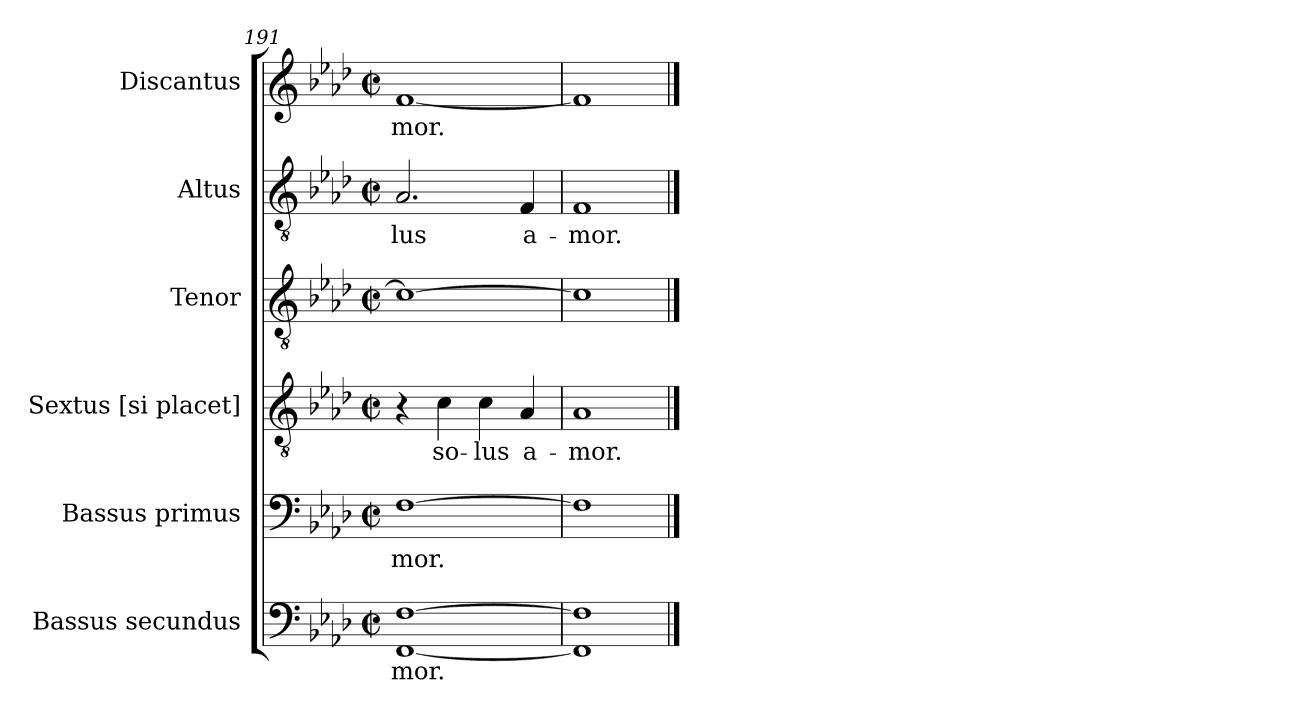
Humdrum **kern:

**kern	**text	**kern	**text	**kern	**text	**kern	**kern	**text	**kern	**text
*part6	*part6	*part5	*part5	*part4	*part4	*part3	*part2	*part2	*part1	*part1
*staff6	*staff6	*staff5	*staff5	*staff4	*staff4	*staff3	*staff2	*staff2	*staff1	*staff1
*I"Bassus secundus	*	*I"Bassus primus	*	*I"Sextus [si placet]	*	*I"Tenor	*I"Altus	*	*I"Discantus	*
*I'Bass.	*	*I'Bass.	*	*	*	*I'T.	*	*	*	*
*clefF4	*	*clefF4	*	*clefGv2	*	*clefGv2	*clefGv2	*	*clefG2	*
*	*	*	*	*ITrd7c12	*	*ITrd7c12	*ITrd7c12	*	*	*
*k[b-e-a-d-]	*	*k[b-e-a-d-]	*	*k[b-e-a-d-]	*	*k[b-e-a-d-]	*k[b-e-a-d-]	*	*k[b-e-a-d-]	*
*A-:	*	*A-:	*	*A-:	*	*A-:	*A-:	*	*A-:	*
*M2/2	*	*M2/2	*	*M2/2	*	*M2/2	*M2/2	*	*M2/2	*
*met(c|)	*	*met(c|)	*	*met(c|)	*	*met(c|)	*met(c|)	*	*met(c|)	*
=191	=191	=191	=191	=191	=191	=191	=191	=191	=191	=191
!	!LO:LY:b:color=#000000	!	!	!	!	!	!	!	!	!
!	!	!	!LO:LY:b:color=#000000	!	!	!	!	!	!	!
!	!	!	!	!	!	!	!	!LO:LY:b:color=#000000	!	!
!	!	!	!	!	!	!	!	!	!	!LO:LY:b:color=#000000
[1FFi [1Fi	-mor.	[1Fi	-mor.	4r	.	1Ci_	2.AA-i/	-lus	[1fi	-mor.
!	!	!	!	!	!LO:LY:b:color=#000000	!	!	!	!	!
.	.	.	.	4Ci\	so-	.	.	.	.	.
!	!	!	!	!	!LO:LY:b:color=#000000	!	!	!	!	!
.	.	.	.	4Ci\	-lus	.	.	.	.	.
!	!	!	!	!	!LO:LY:b:color=#000000	!	!	!	!	!
!	!	!	!	!	!	!	!	!LO:LY:b:color=#000000	!	!
.	.	.	.	4AA-i/	a-	.	4FFi/	a-	.	.
=192	=192	=192	=192	=192	=192	=192	=192	=192	=192	=192
!	!	!	!	!	!LO:LY:b:color=#000000	!	!	!	!	!
!	!	!	!	!	!	!	!	!LO:LY:b:color=#000000	!	!
1FFi] 1Fi]	.	1Fi]	.	1AA-i	-mor.	1Ci]	1FFi	-mor.	1fi]	.
==	==	==	==	==	==	==	==	==	==	==
*-	*-	*-	*-	*-	*-	*-	*-	*-	*-	*-
